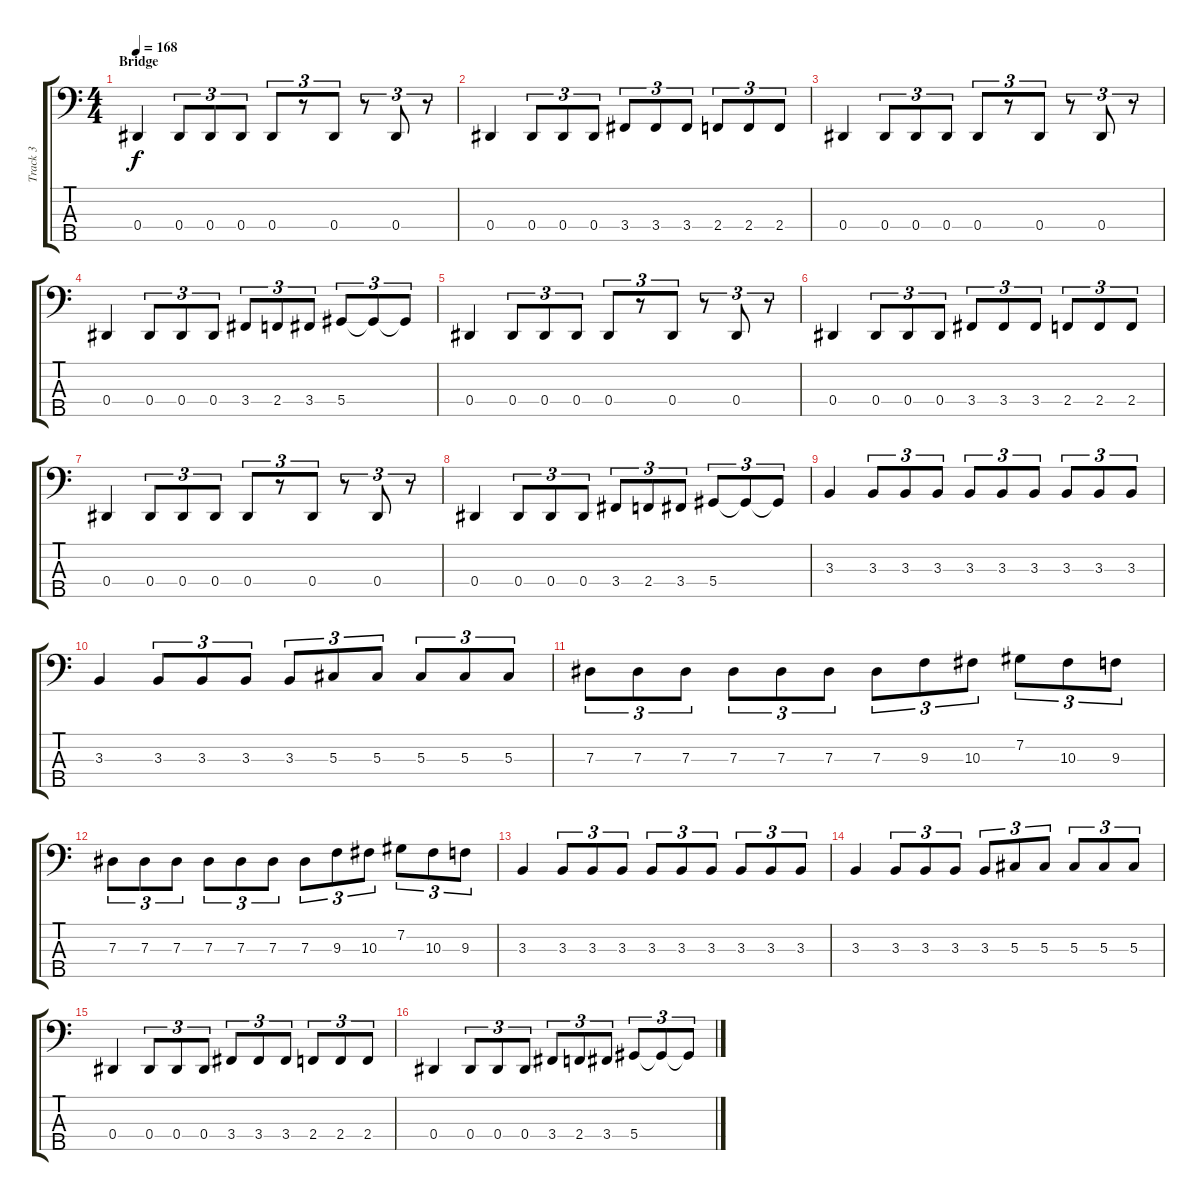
\track ("Track 3" "Track 3") {instrument electricbasspick bank 255}
\staff {score tabs}
\tuning (Gb2 Db2 Ab1 Eb1 Bb0) {hide}
\ts (4 4)
\section ("" "Bridge")
\tempo 168
\clef f4
\ks c
0.4.4{dy f} 0.4.8{tu (3 2)} 0.4.8{tu (3 2)} 0.4.8{tu (3 2)} 0.4.8{tu (3 2)} r.8{tu (3 2)} 0.4.8{tu (3 2)} r.8{tu (3 2)} 0.4.8{tu (3 2)} r.8{tu (3 2)} |
0.4.4 0.4.8{tu (3 2)} 0.4.8{tu (3 2)} 0.4.8{tu (3 2)} 3.4.8{tu (3 2)} 3.4.8{tu (3 2)} 3.4.8{tu (3 2)} 2.4.8{tu (3 2)} 2.4.8{tu (3 2)} 2.4.8{tu (3 2)} |
0.4.4 0.4.8{tu (3 2)} 0.4.8{tu (3 2)} 0.4.8{tu (3 2)} 0.4.8{tu (3 2)} r.8{tu (3 2)} 0.4.8{tu (3 2)} r.8{tu (3 2)} 0.4.8{tu (3 2)} r.8{tu (3 2)} |
0.4.4 0.4.8{tu (3 2)} 0.4.8{tu (3 2)} 0.4.8{tu (3 2)} 3.4.8{tu (3 2)} 2.4.8{tu (3 2)} 3.4.8{tu (3 2)} 5.4.8{tu (3 2)} 5.4{t}.8{tu (3 2)} 5.4{t}.8{tu (3 2)} |
0.4.4 0.4.8{tu (3 2)} 0.4.8{tu (3 2)} 0.4.8{tu (3 2)} 0.4.8{tu (3 2)} r.8{tu (3 2)} 0.4.8{tu (3 2)} r.8{tu (3 2)} 0.4.8{tu (3 2)} r.8{tu (3 2)} |
0.4.4 0.4.8{tu (3 2)} 0.4.8{tu (3 2)} 0.4.8{tu (3 2)} 3.4.8{tu (3 2)} 3.4.8{tu (3 2)} 3.4.8{tu (3 2)} 2.4.8{tu (3 2)} 2.4.8{tu (3 2)} 2.4.8{tu (3 2)} |
0.4.4 0.4.8{tu (3 2)} 0.4.8{tu (3 2)} 0.4.8{tu (3 2)} 0.4.8{tu (3 2)} r.8{tu (3 2)} 0.4.8{tu (3 2)} r.8{tu (3 2)} 0.4.8{tu (3 2)} r.8{tu (3 2)} |
0.4.4 0.4.8{tu (3 2)} 0.4.8{tu (3 2)} 0.4.8{tu (3 2)} 3.4.8{tu (3 2)} 2.4.8{tu (3 2)} 3.4.8{tu (3 2)} 5.4.8{tu (3 2)} 5.4{t}.8{tu (3 2)} 5.4{t}.8{tu (3 2)} |
3.3.4 3.3.8{tu (3 2)} 3.3.8{tu (3 2)} 3.3.8{tu (3 2)} 3.3.8{tu (3 2)} 3.3.8{tu (3 2)} 3.3.8{tu (3 2)} 3.3.8{tu (3 2)} 3.3.8{tu (3 2)} 3.3.8{tu (3 2)} |
3.3.4 3.3.8{tu (3 2)} 3.3.8{tu (3 2)} 3.3.8{tu (3 2)} 3.3.8{tu (3 2)} 5.3.8{tu (3 2)} 5.3.8{tu (3 2)} 5.3.8{tu (3 2)} 5.3.8{tu (3 2)} 5.3.8{tu (3 2)} |
7.3.8{tu (3 2)} 7.3.8{tu (3 2)} 7.3.8{tu (3 2)} 7.3.8{tu (3 2)} 7.3.8{tu (3 2)} 7.3.8{tu (3 2)} 7.3.8{tu (3 2)} 9.3.8{tu (3 2)} 10.3.8{tu (3 2)} 7.2.8{tu (3 2)} 10.3.8{tu (3 2)} 9.3.8{tu (3 2)} |
7.3.8{tu (3 2)} 7.3.8{tu (3 2)} 7.3.8{tu (3 2)} 7.3.8{tu (3 2)} 7.3.8{tu (3 2)} 7.3.8{tu (3 2)} 7.3.8{tu (3 2)} 9.3.8{tu (3 2)} 10.3.8{tu (3 2)} 7.2.8{tu (3 2)} 10.3.8{tu (3 2)} 9.3.8{tu (3 2)} |
3.3.4 3.3.8{tu (3 2)} 3.3.8{tu (3 2)} 3.3.8{tu (3 2)} 3.3.8{tu (3 2)} 3.3.8{tu (3 2)} 3.3.8{tu (3 2)} 3.3.8{tu (3 2)} 3.3.8{tu (3 2)} 3.3.8{tu (3 2)} |
3.3.4 3.3.8{tu (3 2)} 3.3.8{tu (3 2)} 3.3.8{tu (3 2)} 3.3.8{tu (3 2)} 5.3.8{tu (3 2)} 5.3.8{tu (3 2)} 5.3.8{tu (3 2)} 5.3.8{tu (3 2)} 5.3.8{tu (3 2)} |
0.4.4 0.4.8{tu (3 2)} 0.4.8{tu (3 2)} 0.4.8{tu (3 2)} 3.4.8{tu (3 2)} 3.4.8{tu (3 2)} 3.4.8{tu (3 2)} 2.4.8{tu (3 2)} 2.4.8{tu (3 2)} 2.4.8{tu (3 2)} |
0.4.4 0.4.8{tu (3 2)} 0.4.8{tu (3 2)} 0.4.8{tu (3 2)} 3.4.8{tu (3 2)} 2.4.8{tu (3 2)} 3.4.8{tu (3 2)} 5.4.8{tu (3 2)} 5.4{t}.8{tu (3 2)} 5.4{t}.8{tu (3 2)}
